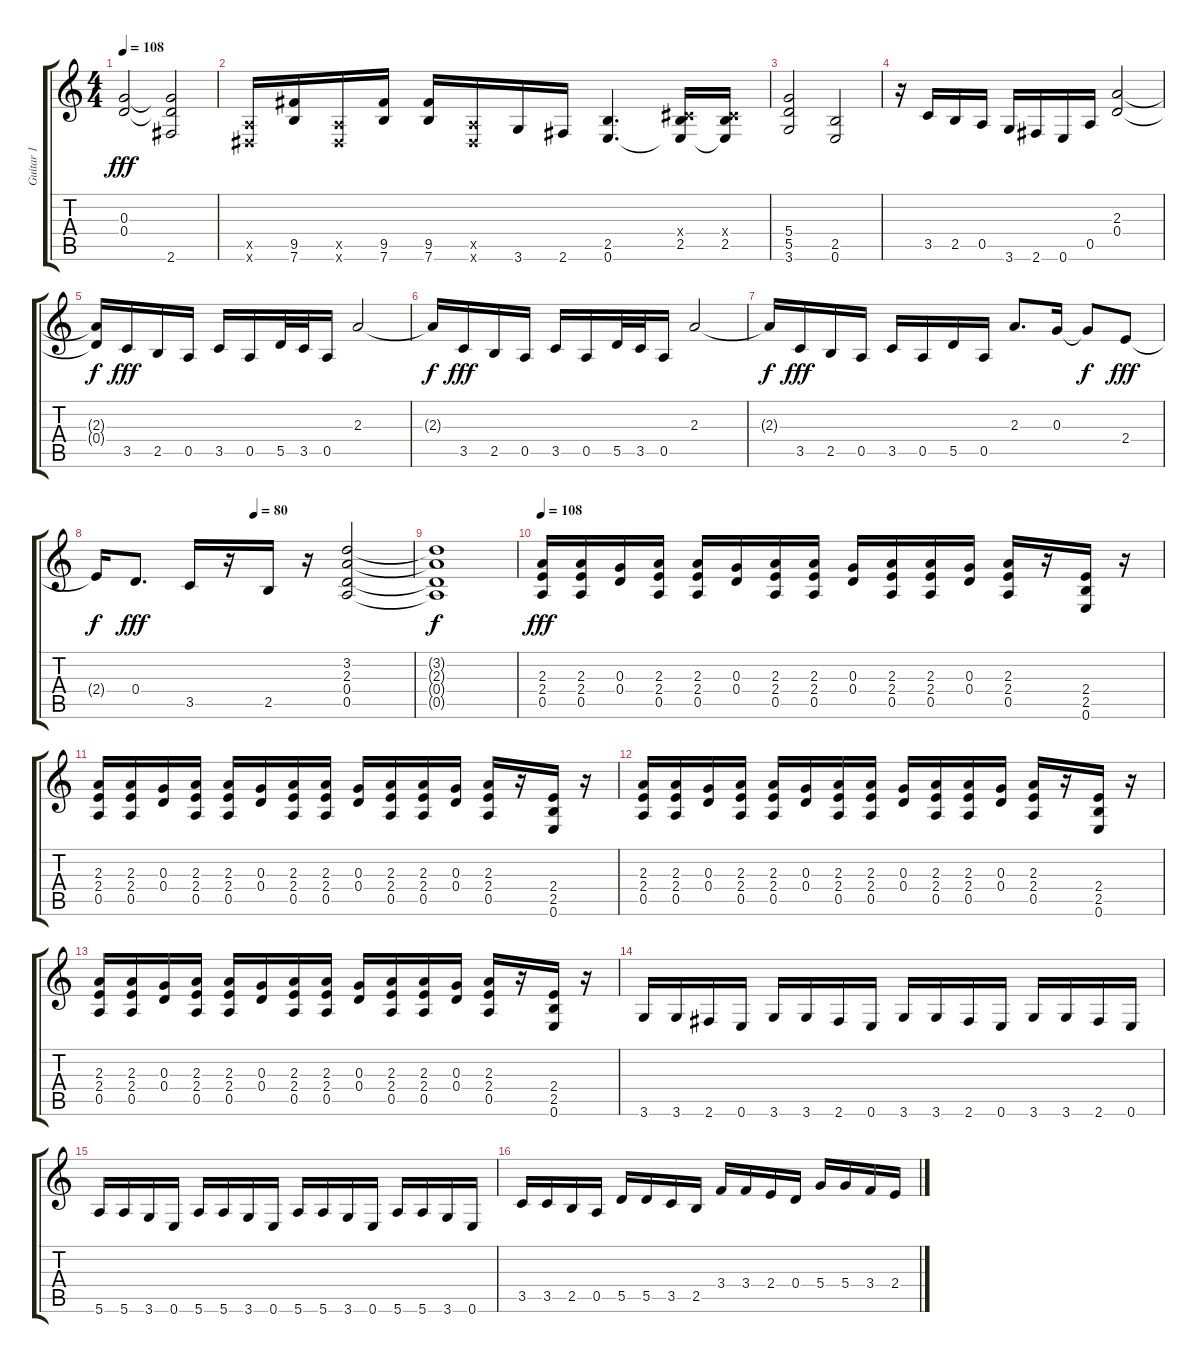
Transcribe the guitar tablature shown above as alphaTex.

\track ("Guitar 1" "Guitar 1") {instrument distortionguitar}
\staff {score tabs}
\tuning (E4 B3 G3 D3 A2 E2) {hide}
\ts (4 4)
\tempo 108
\clef g2
\ks c
(0.3 0.4).2{dy fff} (0.3{t} 0.4{t} 2.6).2 |
(0.5{x} -1.6{x}).16 (9.5 7.6).16 (0.5{x} -1.6{x}).16 (9.5 7.6).16 (9.5 7.6).16 (0.5{x} -1.6{x}).16 3.6.16 2.6.16 (2.5 0.6).4{d} (-1.4{x} 2.5 0.6{t}).16 (-1.4{x} 2.5 0.6{t}).16 |
(5.4 5.5 3.6).2 (2.5 0.6).2 |
r.16 3.5.16 2.5.16 0.5.16 3.6.16 2.6.16 0.6.16 0.5.16 (2.3 0.4).2 |
(2.3{t} 0.4{t}).16{dy f} 3.5.16{dy fff} 2.5.16 0.5.16 3.5.16 0.5.16 5.5.32 3.5.32 0.5.16 2.3.2 |
2.3{t}.16{dy f} 3.5.16{dy fff} 2.5.16 0.5.16 3.5.16 0.5.16 5.5.32 3.5.32 0.5.16 2.3.2 |
2.3{t}.16{dy f} 3.5.16{dy fff} 2.5.16 0.5.16 3.5.16 0.5.16 5.5.16 0.5.16 2.3.8{d} 0.3.16 0.3{t}.8{dy f} 2.4.8{dy fff} |
\tempo (80 0.5)
2.4{t}.16{dy f} 0.4.8{d dy fff} 3.5.16 r.16 2.5.16 r.16 (3.2 2.3 0.4 0.5).2 |
(3.2{t} 2.3{t} 0.4{t} 0.5{t}).1{dy f} |
\tempo 108
(2.3 2.4 0.5).16{dy fff} (2.3 2.4 0.5).16 (0.3 0.4).16 (2.3 2.4 0.5).16 (2.3 2.4 0.5).16 (0.3 0.4).16 (2.3 2.4 0.5).16 (2.3 2.4 0.5).16 (0.3 0.4).16 (2.3 2.4 0.5).16 (2.3 2.4 0.5).16 (0.3 0.4).16 (2.3 2.4 0.5).16 r.16 (2.4 2.5 0.6).16 r.16 |
(2.3 2.4 0.5).16 (2.3 2.4 0.5).16 (0.3 0.4).16 (2.3 2.4 0.5).16 (2.3 2.4 0.5).16 (0.3 0.4).16 (2.3 2.4 0.5).16 (2.3 2.4 0.5).16 (0.3 0.4).16 (2.3 2.4 0.5).16 (2.3 2.4 0.5).16 (0.3 0.4).16 (2.3 2.4 0.5).16 r.16 (2.4 2.5 0.6).16 r.16 |
(2.3 2.4 0.5).16 (2.3 2.4 0.5).16 (0.3 0.4).16 (2.3 2.4 0.5).16 (2.3 2.4 0.5).16 (0.3 0.4).16 (2.3 2.4 0.5).16 (2.3 2.4 0.5).16 (0.3 0.4).16 (2.3 2.4 0.5).16 (2.3 2.4 0.5).16 (0.3 0.4).16 (2.3 2.4 0.5).16 r.16 (2.4 2.5 0.6).16 r.16 |
(2.3 2.4 0.5).16 (2.3 2.4 0.5).16 (0.3 0.4).16 (2.3 2.4 0.5).16 (2.3 2.4 0.5).16 (0.3 0.4).16 (2.3 2.4 0.5).16 (2.3 2.4 0.5).16 (0.3 0.4).16 (2.3 2.4 0.5).16 (2.3 2.4 0.5).16 (0.3 0.4).16 (2.3 2.4 0.5).16 r.16 (2.4 2.5 0.6).16 r.16 |
3.6.16 3.6.16 2.6.16 0.6.16 3.6.16 3.6.16 2.6.16 0.6.16 3.6.16 3.6.16 2.6.16 0.6.16 3.6.16 3.6.16 2.6.16 0.6.16 |
5.6.16 5.6.16 3.6.16 0.6.16 5.6.16 5.6.16 3.6.16 0.6.16 5.6.16 5.6.16 3.6.16 0.6.16 5.6.16 5.6.16 3.6.16 0.6.16 |
3.5.16 3.5.16 2.5.16 0.5.16 5.5.16 5.5.16 3.5.16 2.5.16 3.4.16 3.4.16 2.4.16 0.4.16 5.4.16 5.4.16 3.4.16 2.4.16
